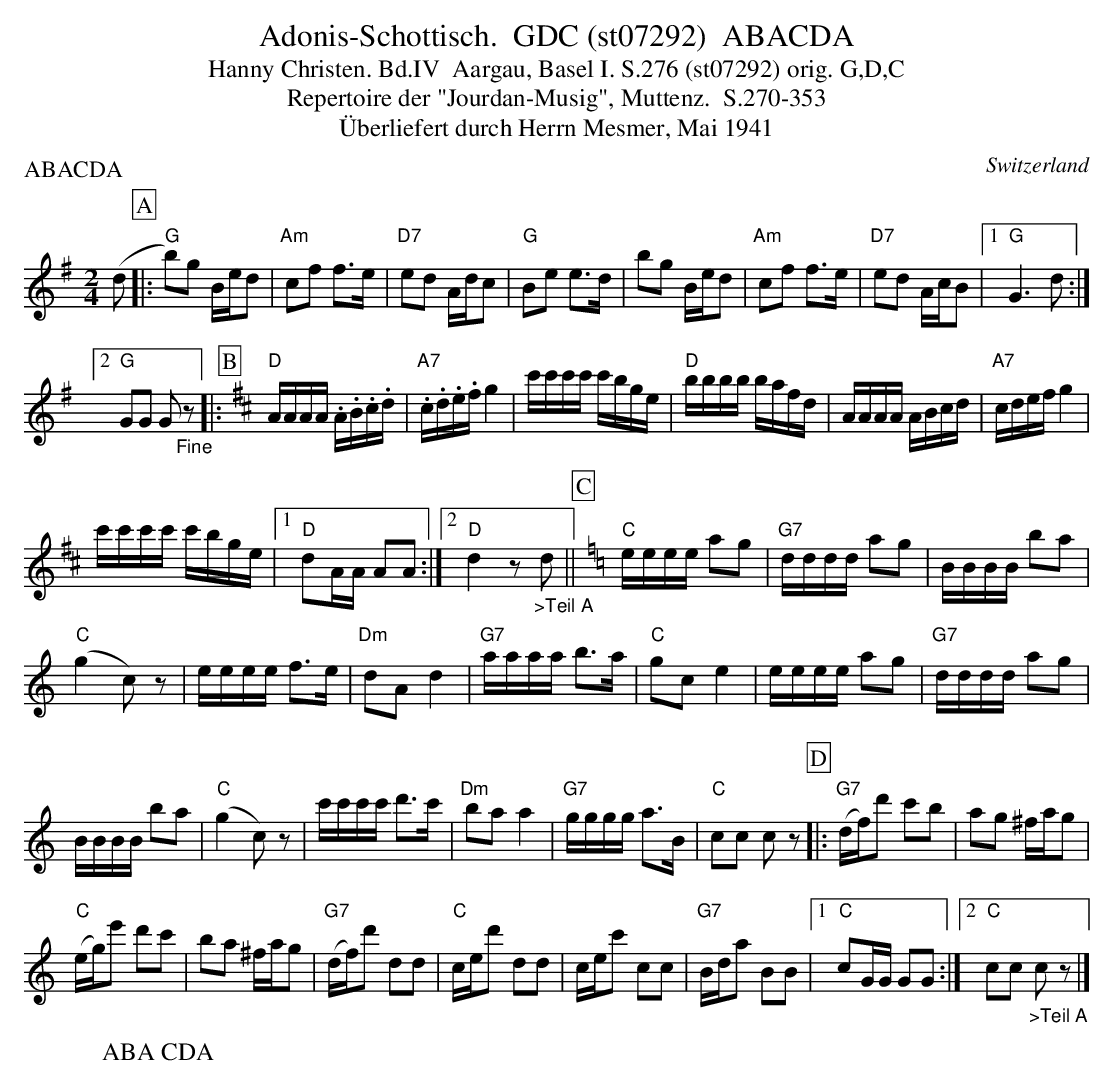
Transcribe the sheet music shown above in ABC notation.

X:1
T:Adonis-Schottisch.  GDC (st07292)  ABACDA
T:Hanny Christen. Bd.IV  Aargau, Basel I. S.276 (st07292) orig. G,D,C
T: Repertoire der "Jourdan-Musig", Muttenz.  S.270-353
T:Überliefert durch Herrn Mesmer, Mai 1941
P:ABACDA
M:2/4
L:1/16
O:Switzerland
K:G major
(d2 [P:A] |: "G"b2)g2 Bed2 | "Am"c2f2 f3e | "D7"e2d2 Adc2 | "G"B2e2 e3d | b2g2 Bed2  | "Am"c2f2 f3e | "D7"e2d2 AcB2 |1 "G"G6d2 :|2
"G"G2G2 G2"_Fine"z2 |: [P:B] [K:D]  "D"AAAA .A.B.c.d | "A7".c.d.e.f g4 | c'c'c'c' c'bge | "D"bbbb bafd | AAAA ABcd | "A7"cdef g4 |
c'c'c'c' c'bge |1 "D"d2AA A2A2 :|2 "D"d4z2"_>Teil A"d2 || [P:C] [K:C]  "C"eeee a2g2 | "G7"dddd a2g2 | BBBB b2a2 |
("C"g4c2)z2 | eeee f3e | "Dm"d2A2 d4 | "G7"aaaa b3a | "C"g2c2 e4 |  eeee a2g2 | "G7"dddd a2g2 |
BBBB b2a2 | ("C"g4c2)z2 | c'c'c'c' d'3c' | "Dm"b2a2a4 | "G7"gggg a3B | "C"c2c2 c2z2 [P:D] |: ("G7"df)d'2 c'2b2  | a2g2 ^fag2 |
("C"eg)e'2 d'2c'2 | b2a2 ^fag2 | ("G7"df)d'2 d2d2 | "C"ced'2 d2d2 | cec'2 c2c2 | "G7"Bda2 B2B2 |1 "C"c2GG G2G2 :|2 "C"c2c2 "_>Teil A"c2z2 |]
W:ABA CDA
